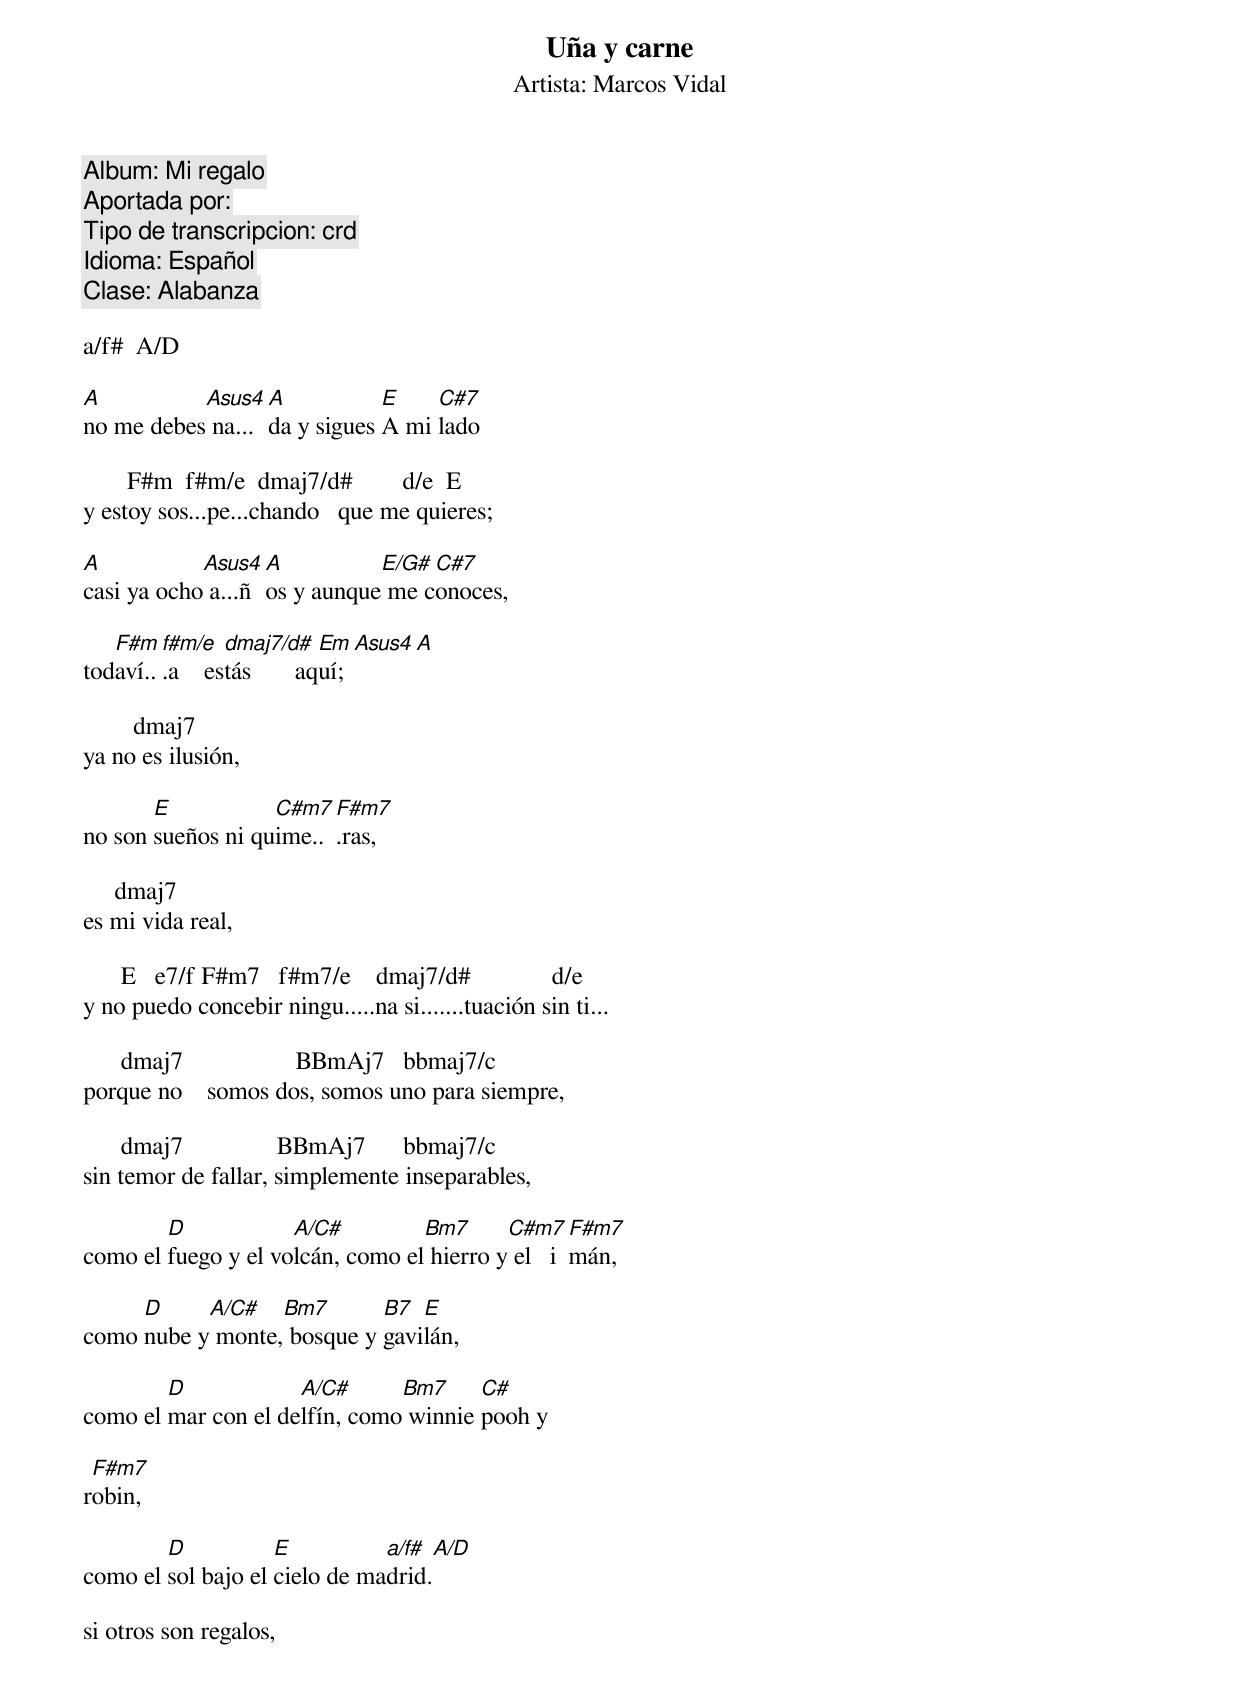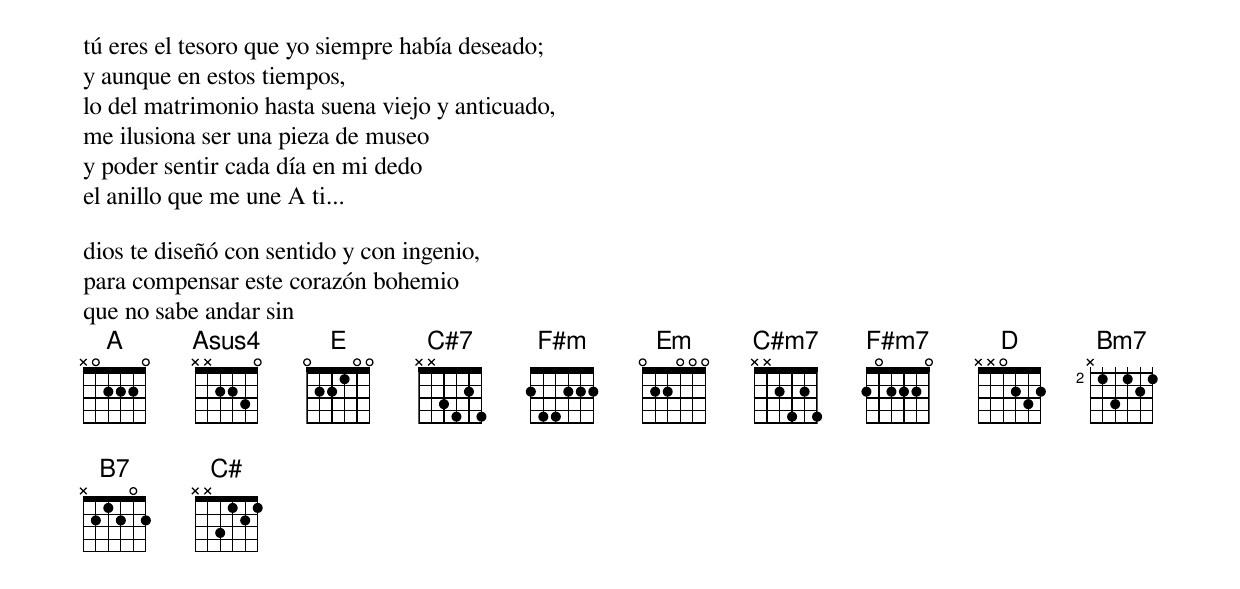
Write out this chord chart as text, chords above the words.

Uña y carne
Artista: Marcos Vidal
Album: Mi regalo
Aportada por:
Tipo de transcripcion: crd
Idioma: Español
Clase: Alabanza

a/f#  A/D

A          Asus4 A           E    C#7
no me debes na...da y sigues A mi lado

       F#m  f#m/e  dmaj7/d#        d/e  E
y estoy sos...pe...chando   que me quieres;

A           Asus4 A          E/G# C#7
casi ya ocho a...ños y aunque me conoces,

   F#m  f#m/e   dmaj7/d#    Em Asus4 A
todaví...a    estás       aquí;

        dmaj7
ya no es ilusión,

       E           C#m7 F#m7
no son sueños ni quime...ras,

     dmaj7
es mi vida real,

      E   e7/f F#m7   f#m7/e    dmaj7/d#             d/e
y no puedo concebir ningu.....na si.......tuación sin ti...

      dmaj7                  BBmAj7   bbmaj7/c
porque no    somos dos, somos uno para siempre,

      dmaj7               BBmAj7      bbmaj7/c
sin temor de fallar, simplemente inseparables,

        D            A/C#         Bm7      C#m7   F#m7
como el fuego y el volcán, como el hierro y el   imán,

     D     A/C#   Bm7       B7  E
como nube y monte, bosque y gavilán,

        D            A/C#      Bm7     C#
como el mar con el delfín, como winnie pooh y

 F#m7
robin,

        D           E          a/f#     A/D
como el sol bajo el cielo de madrid.

si otros son regalos,
tú eres el tesoro que yo siempre había deseado;
y aunque en estos tiempos,
lo del matrimonio hasta suena viejo y anticuado,
me ilusiona ser una pieza de museo
y poder sentir cada día en mi dedo
el anillo que me une A ti...

dios te diseñó con sentido y con ingenio,
para compensar este corazón bohemio
que no sabe andar sin
